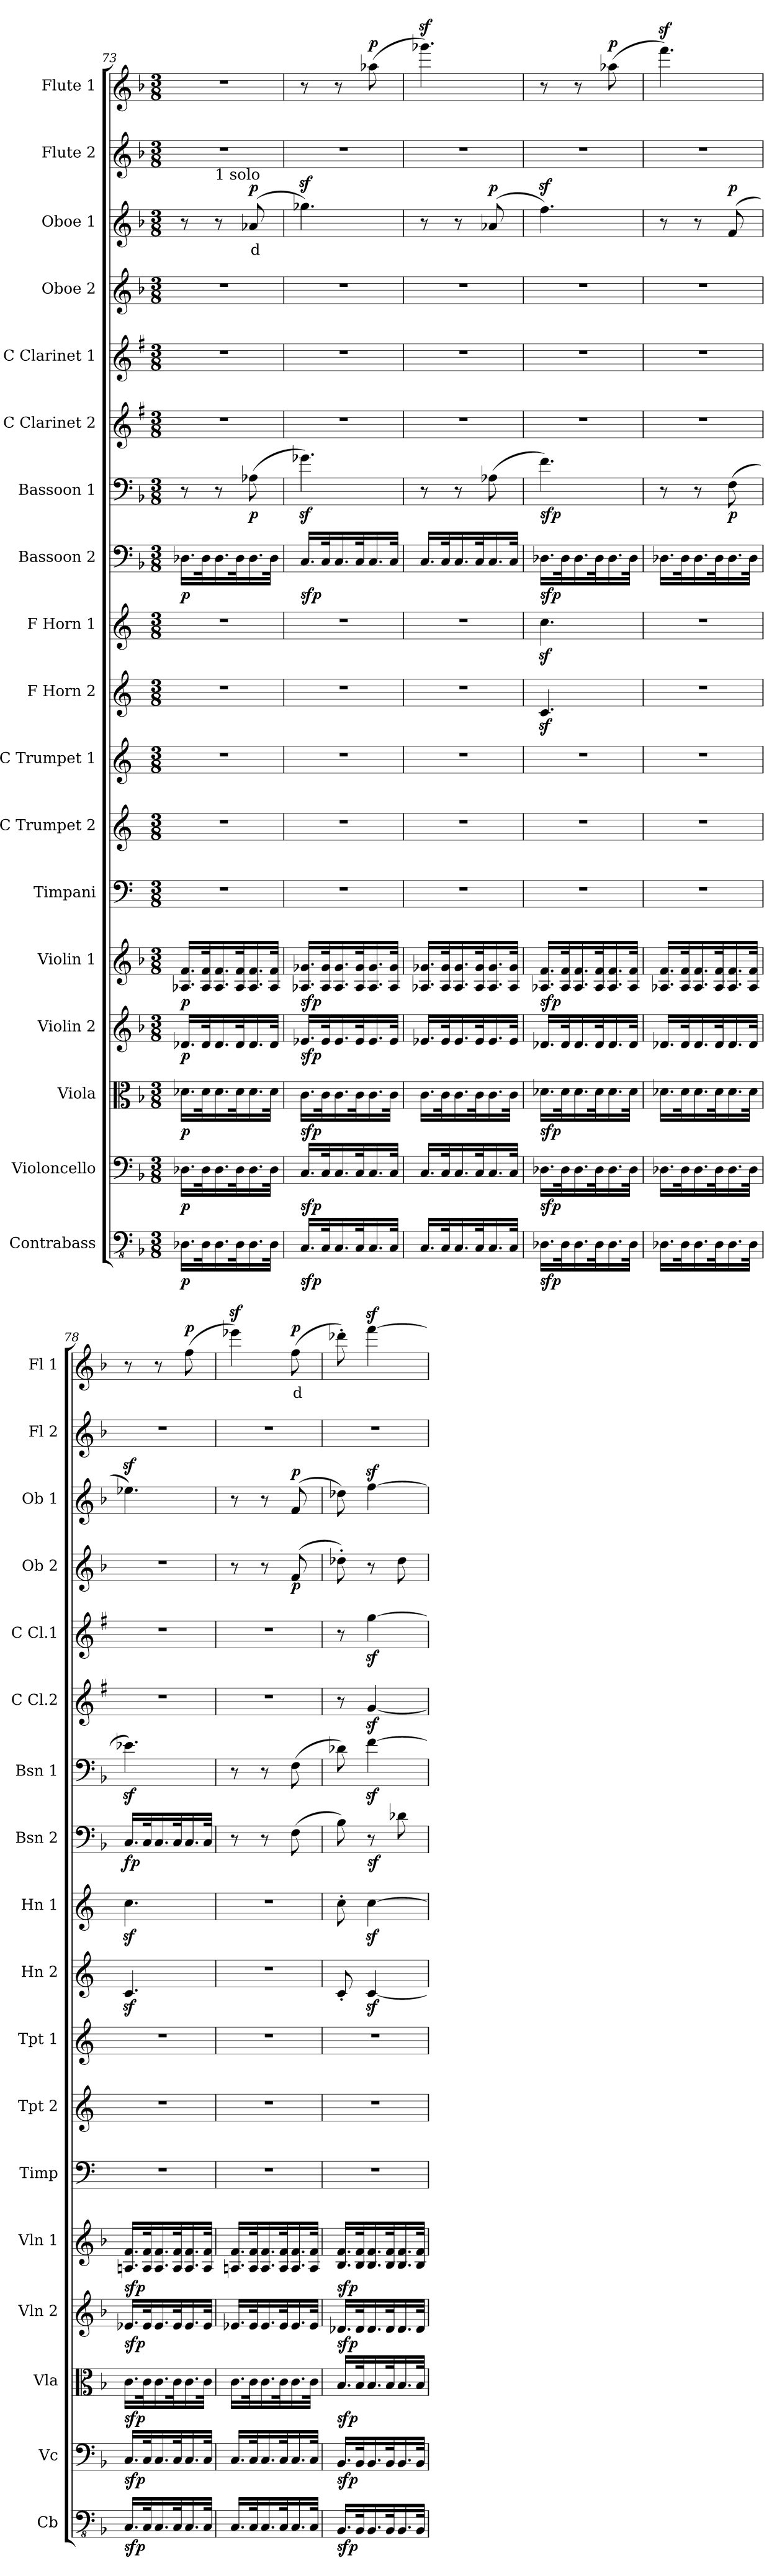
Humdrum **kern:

**kern	**dynam	**kern	**dynam	**kern	**dynam	**kern	**dynam	**kern	**dynam	**kern	**kern	**kern	**kern	**kern	**kern	**dynam	**kern	**dynam	**kern	**kern	**kern	**dynam	**kern	**text	**dynam	**kern	**kern	**text	**dynam
*part18	*part18	*part17	*part17	*part16	*part16	*part15	*part15	*part14	*part14	*part13	*part12	*part11	*part10	*part9	*part8	*part8	*part7	*part7	*part6	*part5	*part4	*part4	*part3	*part3	*part3	*part2	*part1	*part1	*part1
*staff18	*staff18	*staff17	*staff17	*staff16	*staff16	*staff15	*staff15	*staff14	*staff14	*staff13	*staff12	*staff11	*staff10	*staff9	*staff8	*staff8	*staff7	*staff7	*staff6	*staff5	*staff4	*staff4	*staff3	*staff3	*staff3	*staff2	*staff1	*staff1	*staff1
*I"Contrabass	*	*I"Violoncello	*	*I"Viola	*	*I"Violin 2	*	*I"Violin 1	*	*I"Timpani	*I"C Trumpet 2	*I"C Trumpet 1	*I"F Horn 2	*I"F Horn 1	*I"Bassoon 2	*	*I"Bassoon 1	*	*I"C Clarinet 2	*I"C Clarinet 1	*I"Oboe 2	*	*I"Oboe 1	*	*	*I"Flute 2	*I"Flute 1	*	*
*I'Cb	*	*I'Vc	*	*I'Vla	*	*I'Vln 2	*	*I'Vln 1	*	*I'Timp	*I'Tpt 2	*I'Tpt 1	*I'Hn 2	*I'Hn 1	*I'Bsn 2	*	*I'Bsn 1	*	*I'C Cl.2	*I'C Cl.1	*I'Ob 2	*	*I'Ob 1	*	*	*I'Fl 2	*I'Fl 1	*	*
*clefFv4	*	*clefF4	*	*clefC3	*	*clefG2	*	*clefG2	*	*clefF4	*clefG2	*clefG2	*clefG2	*clefG2	*clefF4	*	*clefF4	*	*clefG2	*clefG2	*clefG2	*	*clefG2	*	*	*clefG2	*clefG2	*	*
*	*	*	*	*	*	*	*	*	*	*	*	*	*ITrd4c7	*ITrd4c7	*	*	*	*	*ITrd1c2	*ITrd1c2	*	*	*	*	*	*	*	*	*
*k[b-]	*	*k[b-]	*	*k[b-]	*	*k[b-]	*	*k[b-]	*	*k[]	*k[]	*k[]	*k[b-]	*k[b-]	*k[b-]	*	*k[b-]	*	*k[b-]	*k[b-]	*k[b-]	*	*k[b-]	*	*	*k[b-]	*k[b-]	*	*
*F:	*	*F:	*	*F:	*	*F:	*	*F:	*	*	*	*	*	*	*F:	*	*F:	*	*F:	*F:	*F:	*	*F:	*	*	*F:	*F:	*	*
*M3/8	*	*M3/8	*	*M3/8	*	*M3/8	*	*M3/8	*	*M3/8	*M3/8	*M3/8	*M3/8	*M3/8	*M3/8	*	*M3/8	*	*M3/8	*M3/8	*M3/8	*	*M3/8	*	*	*M3/8	*M3/8	*	*
=73	=73	=73	=73	=73	=73	=73	=73	=73	=73	=73	=73	=73	=73	=73	=73	=73	=73	=73	=73	=73	=73	=73	=73	=73	=73	=73	=73	=73	=73
!	!LO:DY:b	!	!LO:DY:b	!	!LO:DY:b	!	!LO:DY:b	!	!LO:DY:b	!	!	!	!	!	!	!LO:DY:b	!	!	!	!	!	!	!	!	!	!	!	!	!
16.DD-X\LL	p	16.D-X\LL	p	16.d-X\LL	p	16.d-X/LL	p	16.A-X/ 16.f/LL	p	4.r	4.r	4.r	4.r	4.r	16.D-X\LL	p	8r	.	4.r	4.r	4.r	.	8r	.	.	4.r	4.r	.	.
32DD-\K	.	32D-\K	.	32d-\K	.	32d-/K	.	32A-/ 32f/K	.	.	.	.	.	.	32D-\K	.	.	.	.	.	.	.	.	.	.	.	.	.	.
!	!	!	!	!	!	!	!	!	!	!	!	!	!	!	!	!	!	!	!	!	!	!	!LO:TX:a:t=1 solo	!	!	!	!	!	!
16.DD-\	.	16.D-\	.	16.d-\	.	16.d-/	.	16.A-/ 16.f/	.	.	.	.	.	.	16.D-\	.	8r	.	.	.	.	.	8r	.	.	.	.	.	.
32DD-\K	.	32D-\K	.	32d-\K	.	32d-/K	.	32A-/ 32f/K	.	.	.	.	.	.	32D-\K	.	.	.	.	.	.	.	.	.	.	.	.	.	.
!	!	!	!	!	!	!	!	!	!	!	!	!	!	!	!	!	!	!LO:DY:b	!	!	!	!	!	!LO:LY:b:color=#FF0000	!LO:DY:b	!	!	!	!
16.DD-\	.	16.D-\	.	16.d-\	.	16.d-/	.	16.A-/ 16.f/	.	.	.	.	.	.	16.D-\	.	(>8A-X\	p	.	.	.	.	(<8a-X/	d	p	.	.	.	.
32DD-\JJk	.	32D-\JJk	.	32d-\JJk	.	32d-/JJk	.	32A-/ 32f/JJk	.	.	.	.	.	.	32D-\JJk	.	.	.	.	.	.	.	.	.	.	.	.	.	.
=74	=74	=74	=74	=74	=74	=74	=74	=74	=74	=74	=74	=74	=74	=74	=74	=74	=74	=74	=74	=74	=74	=74	=74	=74	=74	=74	=74	=74	=74
!	!LO:DY:b	!	!LO:DY:b	!	!LO:DY:b	!	!LO:DY:b	!	!LO:DY:b	!	!	!	!	!	!	!LO:DY:b	!	!	!	!	!	!	!	!	!	!	!	!	!
16.CC/LL	sfp	16.C/LL	sfp	16.c\LL	sfp	16.e-X/LL	sfp	16.A-X/ 16.g-X/LL	sfp	4.r	4.r	4.r	4.r	4.r	16.C/LL	sfp	4.g-Xz<\)	.	4.r	4.r	4.r	.	4.gg-Xz<\)	.	.	4.r	8r	.	.
32CC/K	.	32C/K	.	32c\K	.	32e-/K	.	32A-/ 32g-/K	.	.	.	.	.	.	32C/K	.	.	.	.	.	.	.	.	.	.	.	.	.	.
16.CC/	.	16.C/	.	16.c\	.	16.e-/	.	16.A-/ 16.g-/	.	.	.	.	.	.	16.C/	.	.	.	.	.	.	.	.	.	.	.	8r	.	.
32CC/K	.	32C/K	.	32c\K	.	32e-/K	.	32A-/ 32g-/K	.	.	.	.	.	.	32C/K	.	.	.	.	.	.	.	.	.	.	.	.	.	.
!	!	!	!	!	!	!	!	!	!	!	!	!	!	!	!	!	!	!	!	!	!	!	!	!	!	!	!	!	!LO:DY:b
16.CC/	.	16.C/	.	16.c\	.	16.e-/	.	16.A-/ 16.g-/	.	.	.	.	.	.	16.C/	.	.	.	.	.	.	.	.	.	.	.	(>8aa-X\	.	p
32CC/JJk	.	32C/JJk	.	32c\JJk	.	32e-/JJk	.	32A-/ 32g-/JJk	.	.	.	.	.	.	32C/JJk	.	.	.	.	.	.	.	.	.	.	.	.	.	.
=75	=75	=75	=75	=75	=75	=75	=75	=75	=75	=75	=75	=75	=75	=75	=75	=75	=75	=75	=75	=75	=75	=75	=75	=75	=75	=75	=75	=75	=75
16.CC/LL	.	16.C/LL	.	16.c\LL	.	16.e-X/LL	.	16.A-X/ 16.g-X/LL	.	4.r	4.r	4.r	4.r	4.r	16.C/LL	.	8r	.	4.r	4.r	4.r	.	8r	.	.	4.r	4.ggg-Xz<\)	.	.
32CC/K	.	32C/K	.	32c\K	.	32e-/K	.	32A-/ 32g-/K	.	.	.	.	.	.	32C/K	.	.	.	.	.	.	.	.	.	.	.	.	.	.
16.CC/	.	16.C/	.	16.c\	.	16.e-/	.	16.A-/ 16.g-/	.	.	.	.	.	.	16.C/	.	8r	.	.	.	.	.	8r	.	.	.	.	.	.
32CC/K	.	32C/K	.	32c\K	.	32e-/K	.	32A-/ 32g-/K	.	.	.	.	.	.	32C/K	.	.	.	.	.	.	.	.	.	.	.	.	.	.
!	!	!	!	!	!	!	!	!	!	!	!	!	!	!	!	!	!	!	!	!	!	!	!	!	!LO:DY:b	!	!	!	!
16.CC/	.	16.C/	.	16.c\	.	16.e-/	.	16.A-/ 16.g-/	.	.	.	.	.	.	16.C/	.	(>8A-X\	.	.	.	.	.	(<8a-X/	.	p	.	.	.	.
32CC/JJk	.	32C/JJk	.	32c\JJk	.	32e-/JJk	.	32A-/ 32g-/JJk	.	.	.	.	.	.	32C/JJk	.	.	.	.	.	.	.	.	.	.	.	.	.	.
=76	=76	=76	=76	=76	=76	=76	=76	=76	=76	=76	=76	=76	=76	=76	=76	=76	=76	=76	=76	=76	=76	=76	=76	=76	=76	=76	=76	=76	=76
!	!LO:DY:b	!	!LO:DY:b	!	!LO:DY:b	!	!	!	!LO:DY:b	!	!	!	!	!	!	!LO:DY:b	!	!LO:DY:b	!	!	!	!	!	!	!	!	!	!	!
16.DD-X\LL	sfp	16.D-X\LL	sfp	16.d-X\LL	sfp	16.d-X/LL	.	16.A-X/ 16.f/LL	sfp	4.r	4.r	4.r	4.Fz</	4.fz<\	16.D-X\LL	sfp	4.f\)	sfp	4.r	4.r	4.r	.	4.ffz<\)	.	.	4.r	8r	.	.
32DD-\K	.	32D-\K	.	32d-\K	.	32d-/K	.	32A-/ 32f/K	.	.	.	.	.	.	32D-\K	.	.	.	.	.	.	.	.	.	.	.	.	.	.
16.DD-\	.	16.D-\	.	16.d-\	.	16.d-/	.	16.A-/ 16.f/	.	.	.	.	.	.	16.D-\	.	.	.	.	.	.	.	.	.	.	.	8r	.	.
32DD-\K	.	32D-\K	.	32d-\K	.	32d-/K	.	32A-/ 32f/K	.	.	.	.	.	.	32D-\K	.	.	.	.	.	.	.	.	.	.	.	.	.	.
!	!	!	!	!	!	!	!	!	!	!	!	!	!	!	!	!	!	!	!	!	!	!	!	!	!	!	!	!	!LO:DY:b
16.DD-\	.	16.D-\	.	16.d-\	.	16.d-/	.	16.A-/ 16.f/	.	.	.	.	.	.	16.D-\	.	.	.	.	.	.	.	.	.	.	.	(>8aa-X\	.	p
32DD-\JJk	.	32D-\JJk	.	32d-\JJk	.	32d-/JJk	.	32A-/ 32f/JJk	.	.	.	.	.	.	32D-\JJk	.	.	.	.	.	.	.	.	.	.	.	.	.	.
=77	=77	=77	=77	=77	=77	=77	=77	=77	=77	=77	=77	=77	=77	=77	=77	=77	=77	=77	=77	=77	=77	=77	=77	=77	=77	=77	=77	=77	=77
16.DD-X\LL	.	16.D-X\LL	.	16.d-X\LL	.	16.d-X/LL	.	16.A-X/ 16.f/LL	.	4.r	4.r	4.r	4.r	4.r	16.D-X\LL	.	8r	.	4.r	4.r	4.r	.	8r	.	.	4.r	4.fffz<\)	.	.
32DD-\K	.	32D-\K	.	32d-\K	.	32d-/K	.	32A-/ 32f/K	.	.	.	.	.	.	32D-\K	.	.	.	.	.	.	.	.	.	.	.	.	.	.
16.DD-\	.	16.D-\	.	16.d-\	.	16.d-/	.	16.A-/ 16.f/	.	.	.	.	.	.	16.D-\	.	8r	.	.	.	.	.	8r	.	.	.	.	.	.
32DD-\K	.	32D-\K	.	32d-\K	.	32d-/K	.	32A-/ 32f/K	.	.	.	.	.	.	32D-\K	.	.	.	.	.	.	.	.	.	.	.	.	.	.
!	!	!	!	!	!	!	!	!	!	!	!	!	!	!	!	!	!	!LO:DY:b	!	!	!	!	!	!	!LO:DY:b	!	!	!	!
16.DD-\	.	16.D-\	.	16.d-\	.	16.d-/	.	16.A-/ 16.f/	.	.	.	.	.	.	16.D-\	.	(>8F\	p	.	.	.	.	(<8f/	.	p	.	.	.	.
32DD-\JJk	.	32D-\JJk	.	32d-\JJk	.	32d-/JJk	.	32A-/ 32f/JJk	.	.	.	.	.	.	32D-\JJk	.	.	.	.	.	.	.	.	.	.	.	.	.	.
!!LO:PB:g=z
=78	=78	=78	=78	=78	=78	=78	=78	=78	=78	=78	=78	=78	=78	=78	=78	=78	=78	=78	=78	=78	=78	=78	=78	=78	=78	=78	=78	=78	=78
!	!LO:DY:b	!	!LO:DY:b	!	!LO:DY:b	!	!LO:DY:b	!	!LO:DY:b	!	!	!	!	!	!	!LO:DY:b	!	!	!	!	!	!	!	!	!	!	!	!	!
16.CC/LL	sfp	16.C/LL	sfp	16.c\LL	sfp	16.e-X/LL	sfp	16.An/ 16.f/LL	sfp	4.r	4.r	4.r	4.Fz</	4.fz<\	16.C/LL	fp	4.e-Xz<\)	.	4.r	4.r	4.r	.	4.ee-Xz<\)	.	.	4.r	8r	.	.
32CC/K	.	32C/K	.	32c\K	.	32e-/K	.	32A/ 32f/K	.	.	.	.	.	.	32C/K	.	.	.	.	.	.	.	.	.	.	.	.	.	.
16.CC/	.	16.C/	.	16.c\	.	16.e-/	.	16.A/ 16.f/	.	.	.	.	.	.	16.C/	.	.	.	.	.	.	.	.	.	.	.	8r	.	.
32CC/K	.	32C/K	.	32c\K	.	32e-/K	.	32A/ 32f/K	.	.	.	.	.	.	32C/K	.	.	.	.	.	.	.	.	.	.	.	.	.	.
!	!	!	!	!	!	!	!	!	!	!	!	!	!	!	!	!	!	!	!	!	!	!	!	!	!	!	!	!	!LO:DY:b
16.CC/	.	16.C/	.	16.c\	.	16.e-/	.	16.A/ 16.f/	.	.	.	.	.	.	16.C/	.	.	.	.	.	.	.	.	.	.	.	(>8ff\	.	p
32CC/JJk	.	32C/JJk	.	32c\JJk	.	32e-/JJk	.	32A/ 32f/JJk	.	.	.	.	.	.	32C/JJk	.	.	.	.	.	.	.	.	.	.	.	.	.	.
=79	=79	=79	=79	=79	=79	=79	=79	=79	=79	=79	=79	=79	=79	=79	=79	=79	=79	=79	=79	=79	=79	=79	=79	=79	=79	=79	=79	=79	=79
16.CC/LL	.	16.C/LL	.	16.c\LL	.	16.e-X/LL	.	16.An/ 16.f/LL	.	4.r	4.r	4.r	4.r	4.r	8r	.	8r	.	4.r	4.r	8r	.	8r	.	.	4.r	4eee-Xz<\)	.	.
32CC/K	.	32C/K	.	32c\K	.	32e-/K	.	32A/ 32f/K	.	.	.	.	.	.	.	.	.	.	.	.	.	.	.	.	.	.	.	.	.
16.CC/	.	16.C/	.	16.c\	.	16.e-/	.	16.A/ 16.f/	.	.	.	.	.	.	8r	.	8r	.	.	.	8r	.	8r	.	.	.	.	.	.
32CC/K	.	32C/K	.	32c\K	.	32e-/K	.	32A/ 32f/K	.	.	.	.	.	.	.	.	.	.	.	.	.	.	.	.	.	.	.	.	.
!	!	!	!	!	!	!	!	!	!	!	!	!	!	!	!	!	!	!	!	!	!	!LO:DY:b	!	!	!LO:DY:b	!	!	!LO:LY:b:color=#FF0000	!LO:DY:b
16.CC/	.	16.C/	.	16.c\	.	16.e-/	.	16.A/ 16.f/	.	.	.	.	.	.	(>8F\	.	(>8F\	.	.	.	(<8f/	p	(<8f/	.	p	.	(>8ff\	d	p
32CC/JJk	.	32C/JJk	.	32c\JJk	.	32e-/JJk	.	32A/ 32f/JJk	.	.	.	.	.	.	.	.	.	.	.	.	.	.	.	.	.	.	.	.	.
=80	=80	=80	=80	=80	=80	=80	=80	=80	=80	=80	=80	=80	=80	=80	=80	=80	=80	=80	=80	=80	=80	=80	=80	=80	=80	=80	=80	=80	=80
!	!LO:DY:b	!	!LO:DY:b	!	!LO:DY:b	!	!LO:DY:b	!	!LO:DY:b	!	!	!	!	!	!	!	!	!	!	!	!	!	!	!	!	!	!	!	!
16.BBB-/LL	sfp	16.BB-/LL	sfp	16.B-/LL	sfp	16.d-X/LL	sfp	16.B-/ 16.f/LL	sfp	4.r	4.r	4.r	8F'/	8f'\	8B-\)	.	8d-X\)	.	8r	8r	8dd-X'\)	.	8dd-X\)	.	.	4.r	8ddd-X'\)	.	.
32BBB-/K	.	32BB-/K	.	32B-/K	.	32d-/K	.	32B-/ 32f/K	.	.	.	.	.	.	.	.	.	.	.	.	.	.	.	.	.	.	.	.	.
!	!	!	!	!	!	!	!	!	!	!	!	!	!	!	!	!LO:DY:b	!	!	!	!	!	!	!	!	!	!	!	!	!
16.BBB-/	.	16.BB-/	.	16.B-/	.	16.d-/	.	16.B-/ 16.f/	.	.	.	.	[4Fz</	[4fz<\	8r	sf	[4fz<\	.	[4fz</	[4ffz<\	8r	.	[4ffz<\	.	.	.	[4fffz<\	.	.
32BBB-/K	.	32BB-/K	.	32B-/K	.	32d-/K	.	32B-/ 32f/K	.	.	.	.	.	.	.	.	.	.	.	.	.	.	.	.	.	.	.	.	.
16.BBB-/	.	16.BB-/	.	16.B-/	.	16.d-/	.	16.B-/ 16.f/	.	.	.	.	.	.	8d-X\	.	.	.	.	.	8dd-\	.	.	.	.	.	.	.	.
32BBB-/JJk	.	32BB-/JJk	.	32B-/JJk	.	32d-/JJk	.	32B-/ 32f/JJk	.	.	.	.	.	.	.	.	.	.	.	.	.	.	.	.	.	.	.	.	.
=	=	=	=	=	=	=	=	=	=	=	=	=	=	=	=	=	=	=	=	=	=	=	=	=	=	=	=	=	=
*-	*-	*-	*-	*-	*-	*-	*-	*-	*-	*-	*-	*-	*-	*-	*-	*-	*-	*-	*-	*-	*-	*-	*-	*-	*-	*-	*-	*-	*-
